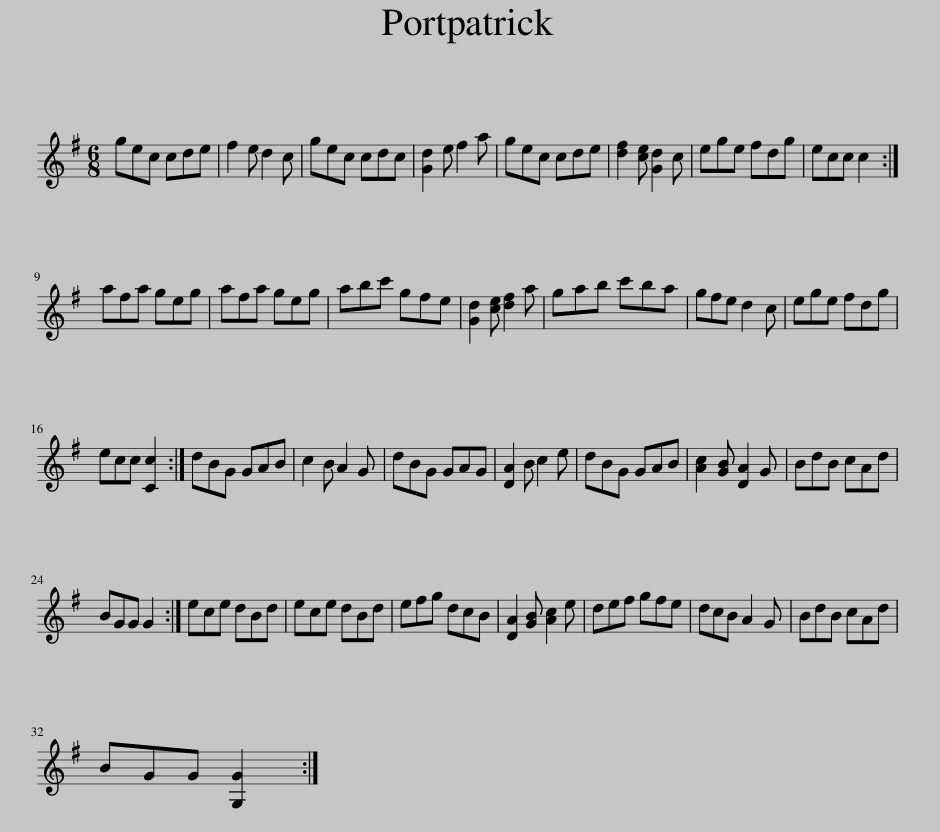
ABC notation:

X:1
L:1/8
M:6/8
I:linebreak $
K:G
V:1 treble
V:1
 gec cde | f2 e d2 c | gec cdc | [Gd]2 e f2 a | gec cde | %5
 [df]2 [ce] [Gd]2 c | ege fdg | ecc c2 :|$ afa geg | afa geg | %10
 abc' gfe | [Gd]2 [ce] [df]2 a | gab c'ba | gfe d2 c | ege fdg |$ %15
 ecc [Cc]2 :| dBG GAB | c2 B A2 G | dBG GAG | [DA]2 B c2 e | %20
 dBG GAB | [Ac]2 [GB] [DA]2 G | BdB cAd |$ BGG G2 :| ece dBd | %25
 ece dBd | efg dcB | [DA]2 [GB] [Ac]2 e | def gfe | dcB A2 G | %30
 BdB cAd |$ BGG [G,G]2 :| %32
